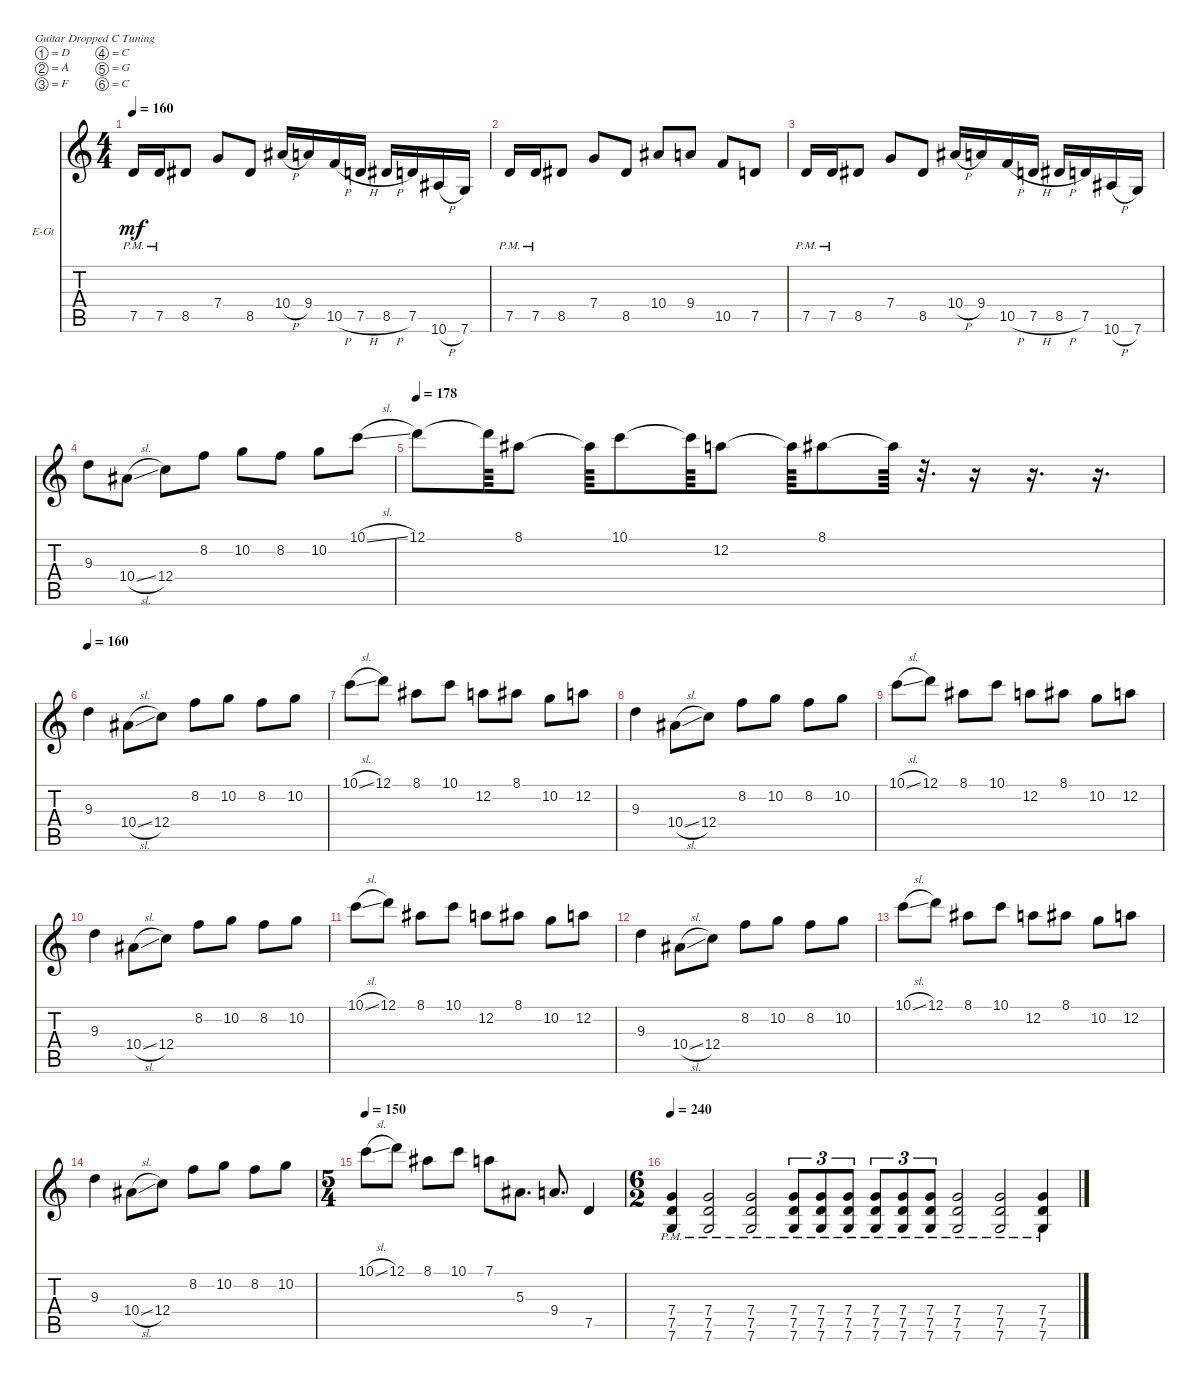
\defaultSystemsLayout 4
\bracketExtendMode nobrackets
\firstSystemTrackNameOrientation horizontal
\otherSystemsTrackNameOrientation horizontal
\track ("Gajic" "E-Gt") {instrument distortionguitar}
\staff {score tabs}
\tuning (D4 A3 F3 C3 G2 C2)
\ts (4 4)
\tempo 160
\clef g2
\ks c
7.5{pm}.16{dy mf} 7.5{pm}.16 8.5.8 7.4.8 8.5.8 10.4{h}.16 9.4.16 10.5{h}.16 7.5{h}.16 8.5{h}.16 7.5.16 10.6{h}.16 7.6.16 |
7.5{pm}.16 7.5{pm}.16 8.5.8 7.4.8 8.5.8 10.4.8 9.4.8 10.5.8 7.5.8 |
7.5{pm}.16 7.5{pm}.16 8.5.8 7.4.8 8.5.8 10.4{h}.16 9.4.16 10.5{h}.16 7.5{h}.16 8.5{h}.16 7.5.16 10.6{h}.16 7.6.16 |
9.3.8 10.4{sl}.8 12.4.8 8.2.8 10.2.8 8.2.8 10.2.8 10.1{sl}.8 |
\tempo 178
\tempo (178 0.90625 hide)
12.1.8 12.1{t}.64 8.1.8 8.1{t}.64 10.1.8 10.1{t}.64 12.2.8 12.2{t}.64 8.1.8 8.1{t}.64 r.32{d} r.16 r.16{d} r.16{d} |
\tempo 160
9.3.4 10.4{sl}.8 12.4.8 8.2.8 10.2.8 8.2.8 10.2.8 |
10.1{sl}.8 12.1.8 8.1.8 10.1.8 12.2.8 8.1.8 10.2.8 12.2.8 |
9.3.4 10.4{sl}.8 12.4.8 8.2.8 10.2.8 8.2.8 10.2.8 |
10.1{sl}.8 12.1.8 8.1.8 10.1.8 12.2.8 8.1.8 10.2.8 12.2.8 |
9.3.4 10.4{sl}.8 12.4.8 8.2.8 10.2.8 8.2.8 10.2.8 |
10.1{sl}.8 12.1.8 8.1.8 10.1.8 12.2.8 8.1.8 10.2.8 12.2.8 |
9.3.4 10.4{sl}.8 12.4.8 8.2.8 10.2.8 8.2.8 10.2.8 |
10.1{sl}.8 12.1.8 8.1.8 10.1.8 12.2.8 8.1.8 10.2.8 12.2.8 |
9.3.4 10.4{sl}.8 12.4.8 8.2.8 10.2.8 8.2.8 10.2.8 |
\ts (5 4)
\tempo 150
10.1{sl}.8 12.1.8 8.1.8 10.1.8 7.1.8 5.3.8{d} 9.4.8{d} 7.5.4 |
\ts (6 2)
\tempo 240
(7.6{pm} 7.5{pm} 7.4{pm}).4 (7.6{pm} 7.5{pm} 7.4{pm}).2 (7.6{pm} 7.5{pm} 7.4{pm}).2 (7.6{pm} 7.5{pm} 7.4{pm}).8{tu (3 2)} (7.6{pm} 7.5{pm} 7.4{pm}).8{tu (3 2)} (7.6{pm} 7.5{pm} 7.4{pm}).8{tu (3 2)} (7.6{pm} 7.5{pm} 7.4{pm}).8{tu (3 2)} (7.6{pm} 7.5{pm} 7.4{pm}).8{tu (3 2)} (7.6{pm} 7.5{pm} 7.4{pm}).8{tu (3 2)} (7.6{pm} 7.5{pm} 7.4{pm}).2 (7.6{pm} 7.5{pm} 7.4{pm}).2 (7.6{pm} 7.5{pm} 7.4{pm}).4
